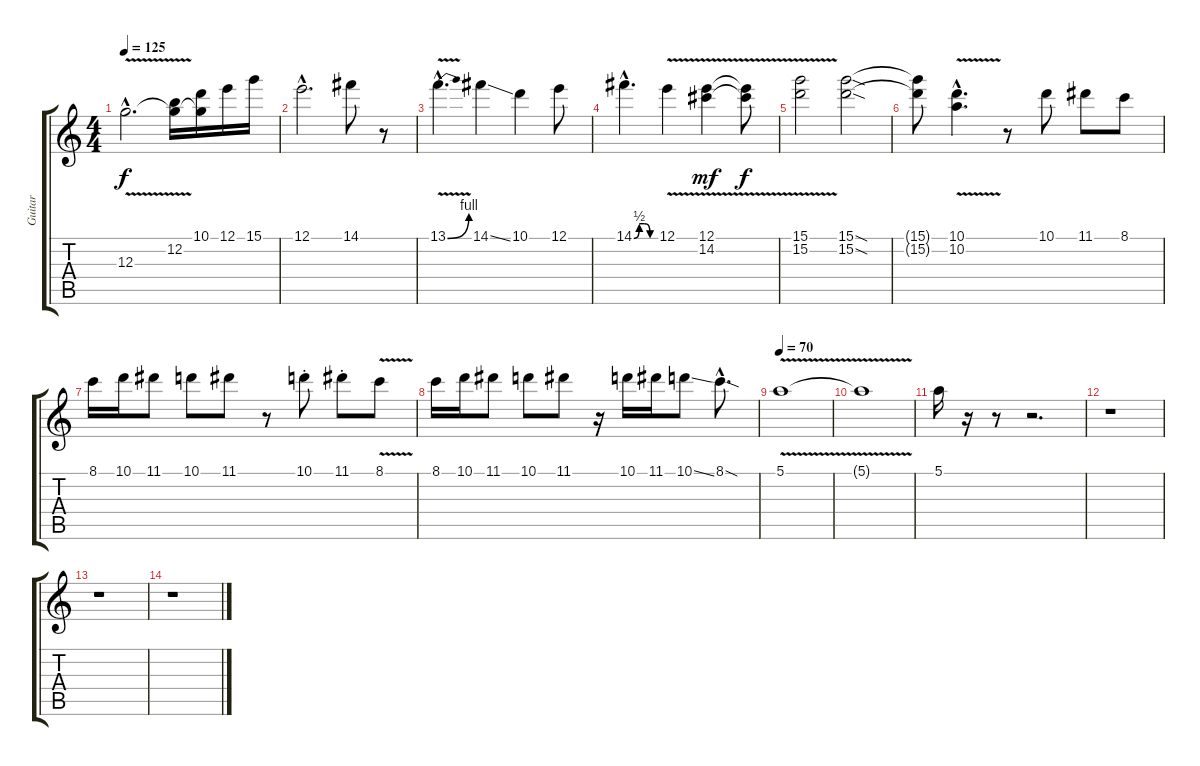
\track ("Guitar" "Guitar") {instrument electricguitarjazz}
\staff {score tabs}
\tuning (E4 B3 G3 D3 A2 E2) {hide}
\ts (4 4)
\tempo 125
\clef g2
\ks c
12.3{v hac}.2{d dy f} (12.2 12.3{t}).16 (10.1 12.3{t}).16 12.1.16 15.1.16 |
12.1{hac}.2{d} 14.1.8 r.8 |
13.1{be (bend 0 0 60 4) v hac}.4{d} 14.1{ss}.4 10.1.4 12.1.8 |
14.1{be (custom 0 0 15 2 30 2 45 0 60 0) hac}.4{d} 12.1{v}.4 (12.1 14.2{v}).4{dy mf} (12.1{t} 14.2{t}).8{dy f} |
(15.1{v} 15.2{v}).2 (15.1{sod} 15.2{sod}).2 |
(15.1{t} 15.2{t}).8 (10.1{v hac} 10.2{v hac}).4{d} r.8 10.1.8 11.1.8 8.1.8 |
8.1.16 10.1.16 11.1.8 10.1.8 11.1.8 r.8 10.1{st}.8 11.1{st}.8 8.1{v}.8 |
8.1.16 10.1.16 11.1.8 10.1.8 11.1.8 r.16 10.1.16 11.1.16 10.1{ss}.8 8.1{sod hac}.8{d} |
\tempo 70
5.1{v}.1 |
5.1{t}.1 |
5.1.16 r.16 r.8 r.2{d} |
r.1 |
r.1 |
r.1
